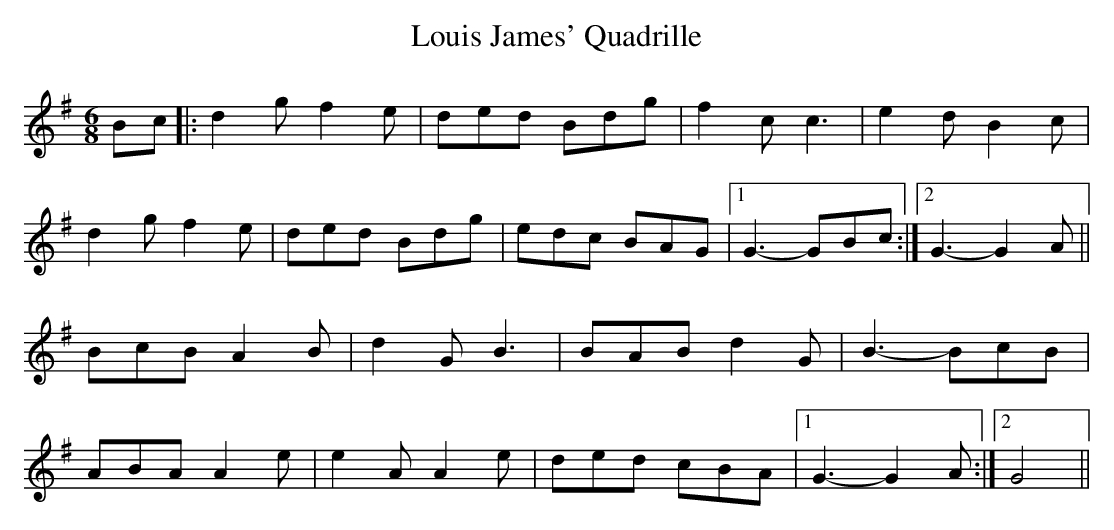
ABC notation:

X:1
T:Louis James' Quadrille
M:6/8
K:G
Bc|:d2 g f2 e|ded Bdg|f2 c c3|e2 d B2 c|
d2 g f2 e|ded Bdg|edc BAG|1 G3 -GBc:|2 G3 -G2 A||
BcB A2 B|d2 G B3|BAB d2 G|B3 -BcB|
ABA A2 e|e2 A A2 e|ded cBA|1 G3 -G2 A:|2 G4||
